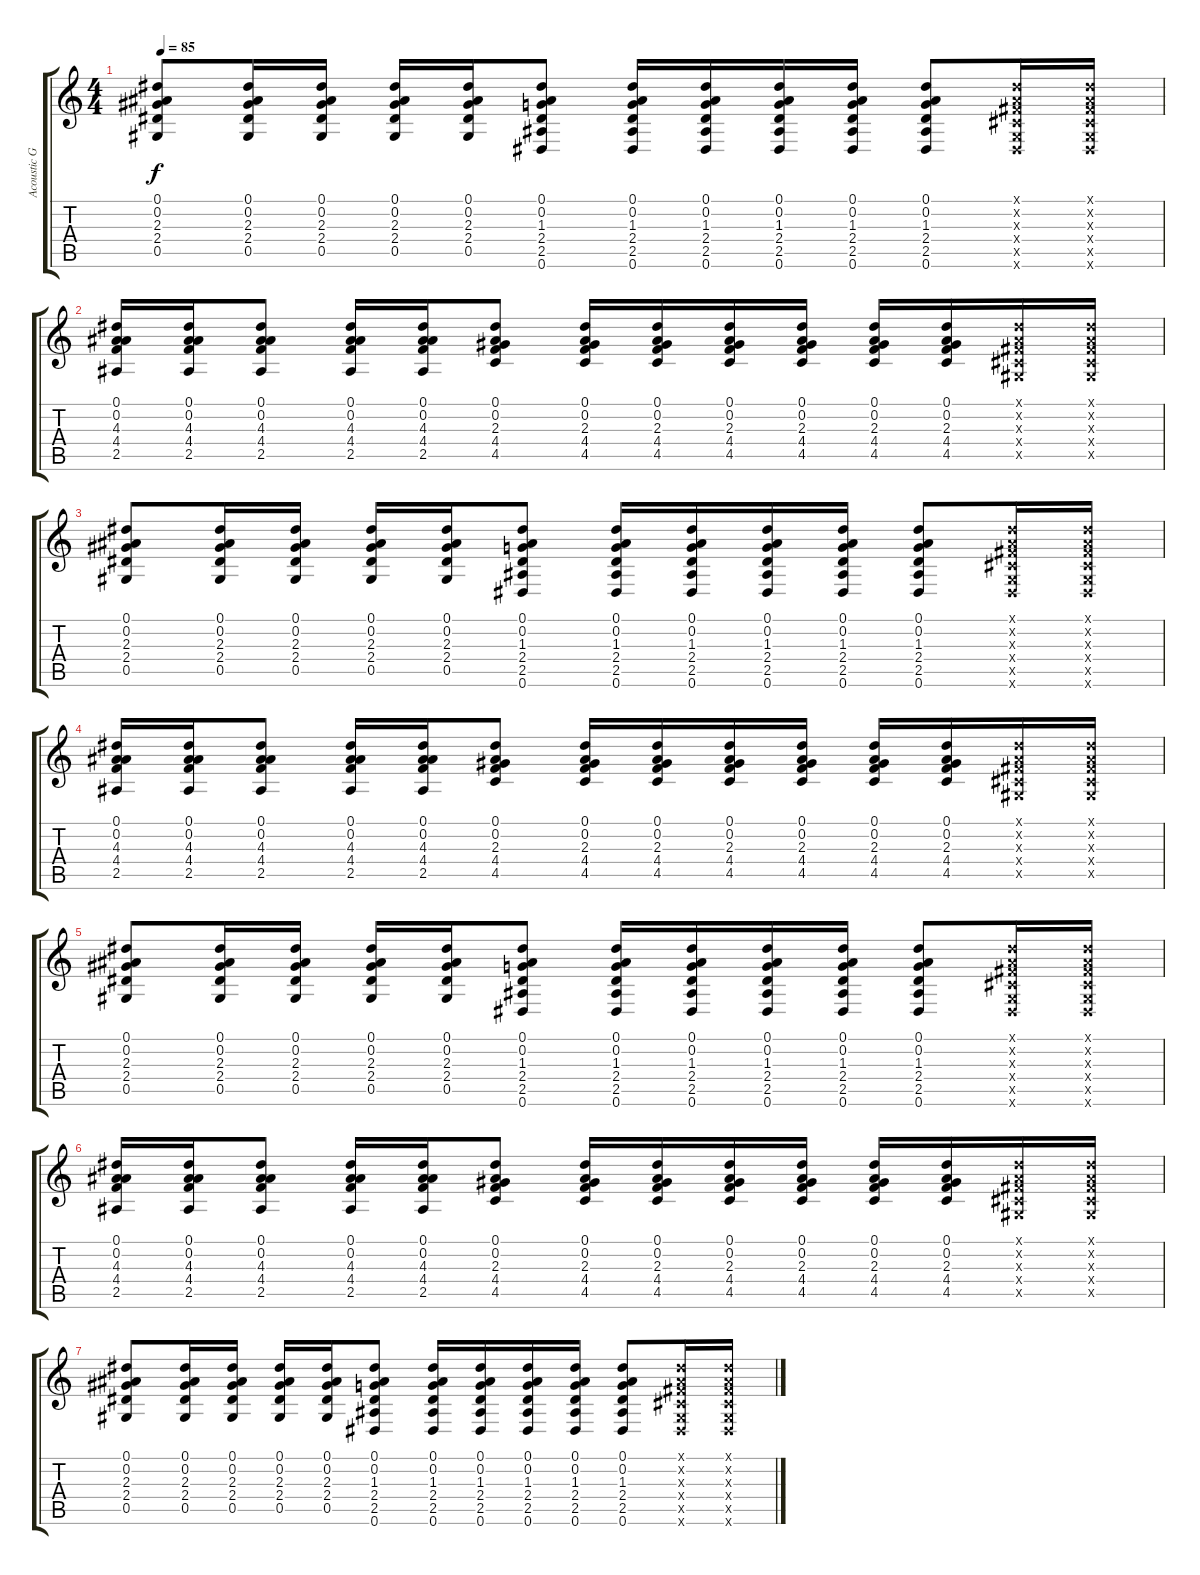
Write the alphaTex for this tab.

\track ("Acoustic Guitar" "Acoustic G") {instrument acousticguitarsteel}
\staff {score tabs}
\tuning (Eb4 Bb3 Gb3 Db3 Ab2 Eb2) {hide}
\ts (4 4)
\tempo 85
\clef g2
\ks c
(0.1 0.2 2.3 2.4 0.5).8{dy f} (0.1 0.2 2.3 2.4 0.5).16 (0.1 0.2 2.3 2.4 0.5).16 (0.1 0.2 2.3 2.4 0.5).16 (0.1 0.2 2.3 2.4 0.5).16 (0.1 0.2 1.3 2.4 2.5 0.6).8 (0.1 0.2 1.3 2.4 2.5 0.6).16 (0.1 0.2 1.3 2.4 2.5 0.6).16 (0.1 0.2 1.3 2.4 2.5 0.6).16 (0.1 0.2 1.3 2.4 2.5 0.6).16 (0.1 0.2 1.3 2.4 2.5 0.6).8 (0.1{x} 0.2{x} 0.3{x} 0.4{x} 0.5{x} 0.6{x}).16 (0.1{x} 0.2{x} 0.3{x} 0.4{x} 0.5{x} 0.6{x}).16 |
(0.1 0.2 4.3 4.4 2.5).16 (0.1 0.2 4.3 4.4 2.5).16 (0.1 0.2 4.3 4.4 2.5).8 (0.1 0.2 4.3 4.4 2.5).16 (0.1 0.2 4.3 4.4 2.5).16 (0.1 0.2 2.3 4.4 4.5).8 (0.1 0.2 2.3 4.4 4.5).16 (0.1 0.2 2.3 4.4 4.5).16 (0.1 0.2 2.3 4.4 4.5).16 (0.1 0.2 2.3 4.4 4.5).16 (0.1 0.2 2.3 4.4 4.5).16 (0.1 0.2 2.3 4.4 4.5).16 (0.1{x} 0.2{x} 0.3{x} 0.4{x} 0.5{x}).16 (0.1{x} 0.2{x} 0.3{x} 0.4{x} 0.5{x}).16 |
(0.1 0.2 2.3 2.4 0.5).8 (0.1 0.2 2.3 2.4 0.5).16 (0.1 0.2 2.3 2.4 0.5).16 (0.1 0.2 2.3 2.4 0.5).16 (0.1 0.2 2.3 2.4 0.5).16 (0.1 0.2 1.3 2.4 2.5 0.6).8 (0.1 0.2 1.3 2.4 2.5 0.6).16 (0.1 0.2 1.3 2.4 2.5 0.6).16 (0.1 0.2 1.3 2.4 2.5 0.6).16 (0.1 0.2 1.3 2.4 2.5 0.6).16 (0.1 0.2 1.3 2.4 2.5 0.6).8 (0.1{x} 0.2{x} 0.3{x} 0.4{x} 0.5{x} 0.6{x}).16 (0.1{x} 0.2{x} 0.3{x} 0.4{x} 0.5{x} 0.6{x}).16 |
(0.1 0.2 4.3 4.4 2.5).16 (0.1 0.2 4.3 4.4 2.5).16 (0.1 0.2 4.3 4.4 2.5).8 (0.1 0.2 4.3 4.4 2.5).16 (0.1 0.2 4.3 4.4 2.5).16 (0.1 0.2 2.3 4.4 4.5).8 (0.1 0.2 2.3 4.4 4.5).16 (0.1 0.2 2.3 4.4 4.5).16 (0.1 0.2 2.3 4.4 4.5).16 (0.1 0.2 2.3 4.4 4.5).16 (0.1 0.2 2.3 4.4 4.5).16 (0.1 0.2 2.3 4.4 4.5).16 (0.1{x} 0.2{x} 0.3{x} 0.4{x} 0.5{x}).16 (0.1{x} 0.2{x} 0.3{x} 0.4{x} 0.5{x}).16 |
(0.1 0.2 2.3 2.4 0.5).8 (0.1 0.2 2.3 2.4 0.5).16 (0.1 0.2 2.3 2.4 0.5).16 (0.1 0.2 2.3 2.4 0.5).16 (0.1 0.2 2.3 2.4 0.5).16 (0.1 0.2 1.3 2.4 2.5 0.6).8 (0.1 0.2 1.3 2.4 2.5 0.6).16 (0.1 0.2 1.3 2.4 2.5 0.6).16 (0.1 0.2 1.3 2.4 2.5 0.6).16 (0.1 0.2 1.3 2.4 2.5 0.6).16 (0.1 0.2 1.3 2.4 2.5 0.6).8 (0.1{x} 0.2{x} 0.3{x} 0.4{x} 0.5{x} 0.6{x}).16 (0.1{x} 0.2{x} 0.3{x} 0.4{x} 0.5{x} 0.6{x}).16 |
(0.1 0.2 4.3 4.4 2.5).16 (0.1 0.2 4.3 4.4 2.5).16 (0.1 0.2 4.3 4.4 2.5).8 (0.1 0.2 4.3 4.4 2.5).16 (0.1 0.2 4.3 4.4 2.5).16 (0.1 0.2 2.3 4.4 4.5).8 (0.1 0.2 2.3 4.4 4.5).16 (0.1 0.2 2.3 4.4 4.5).16 (0.1 0.2 2.3 4.4 4.5).16 (0.1 0.2 2.3 4.4 4.5).16 (0.1 0.2 2.3 4.4 4.5).16 (0.1 0.2 2.3 4.4 4.5).16 (0.1{x} 0.2{x} 0.3{x} 0.4{x} 0.5{x}).16 (0.1{x} 0.2{x} 0.3{x} 0.4{x} 0.5{x}).16 |
(0.1 0.2 2.3 2.4 0.5).8 (0.1 0.2 2.3 2.4 0.5).16 (0.1 0.2 2.3 2.4 0.5).16 (0.1 0.2 2.3 2.4 0.5).16 (0.1 0.2 2.3 2.4 0.5).16 (0.1 0.2 1.3 2.4 2.5 0.6).8 (0.1 0.2 1.3 2.4 2.5 0.6).16 (0.1 0.2 1.3 2.4 2.5 0.6).16 (0.1 0.2 1.3 2.4 2.5 0.6).16 (0.1 0.2 1.3 2.4 2.5 0.6).16 (0.1 0.2 1.3 2.4 2.5 0.6).8 (0.1{x} 0.2{x} 0.3{x} 0.4{x} 0.5{x} 0.6{x}).16 (0.1{x} 0.2{x} 0.3{x} 0.4{x} 0.5{x} 0.6{x}).16
